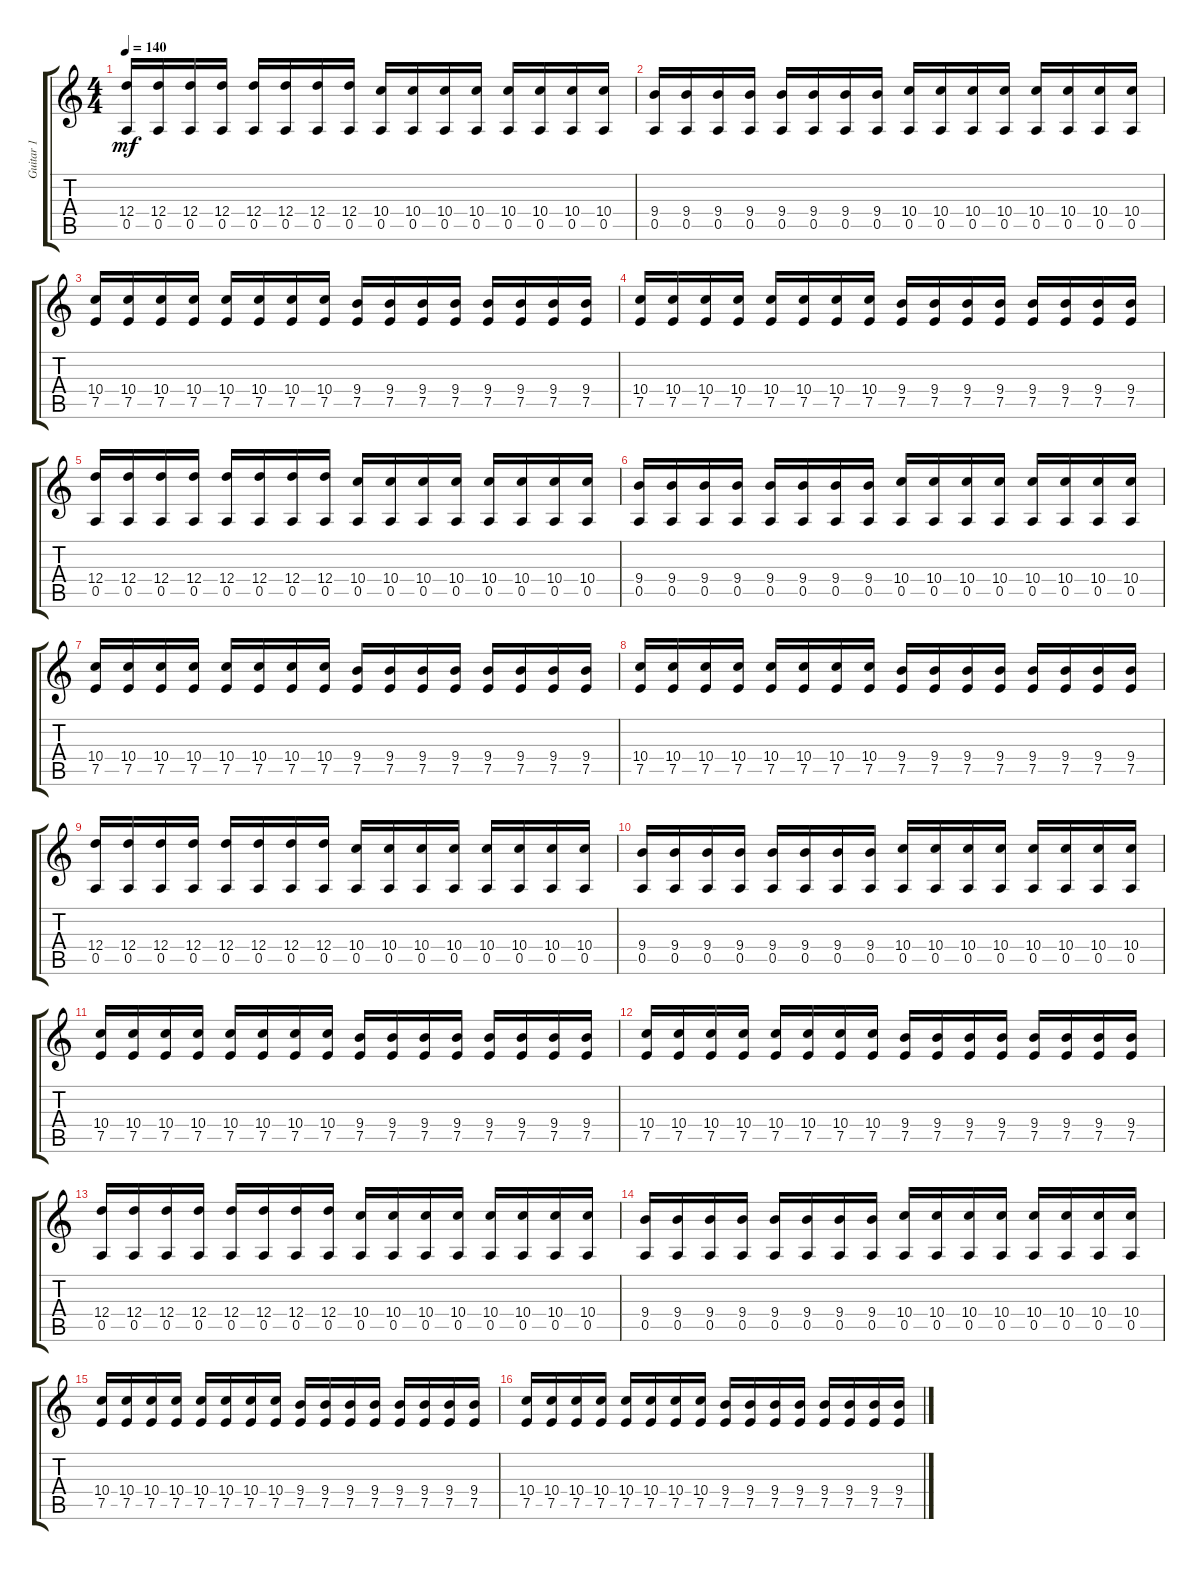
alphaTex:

\track ("Guitar 1" "Guitar 1") {instrument distortionguitar}
\staff {score tabs}
\tuning (E4 B3 G3 D3 A2 E2) {hide}
\ts (4 4)
\tempo 140
\clef g2
\ks c
(12.4 0.5).16{dy mf} (12.4 0.5).16 (12.4 0.5).16 (12.4 0.5).16 (12.4 0.5).16 (12.4 0.5).16 (12.4 0.5).16 (12.4 0.5).16 (10.4 0.5).16 (10.4 0.5).16 (10.4 0.5).16 (10.4 0.5).16 (10.4 0.5).16 (10.4 0.5).16 (10.4 0.5).16 (10.4 0.5).16 |
(9.4 0.5).16 (9.4 0.5).16 (9.4 0.5).16 (9.4 0.5).16 (9.4 0.5).16 (9.4 0.5).16 (9.4 0.5).16 (9.4 0.5).16 (10.4 0.5).16 (10.4 0.5).16 (10.4 0.5).16 (10.4 0.5).16 (10.4 0.5).16 (10.4 0.5).16 (10.4 0.5).16 (10.4 0.5).16 |
(10.4 7.5).16 (10.4 7.5).16 (10.4 7.5).16 (10.4 7.5).16 (10.4 7.5).16 (10.4 7.5).16 (10.4 7.5).16 (10.4 7.5).16 (9.4 7.5).16 (9.4 7.5).16 (9.4 7.5).16 (9.4 7.5).16 (9.4 7.5).16 (9.4 7.5).16 (9.4 7.5).16 (9.4 7.5).16 |
(10.4 7.5).16 (10.4 7.5).16 (10.4 7.5).16 (10.4 7.5).16 (10.4 7.5).16 (10.4 7.5).16 (10.4 7.5).16 (10.4 7.5).16 (9.4 7.5).16 (9.4 7.5).16 (9.4 7.5).16 (9.4 7.5).16 (9.4 7.5).16 (9.4 7.5).16 (9.4 7.5).16 (9.4 7.5).16 |
(12.4 0.5).16 (12.4 0.5).16 (12.4 0.5).16 (12.4 0.5).16 (12.4 0.5).16 (12.4 0.5).16 (12.4 0.5).16 (12.4 0.5).16 (10.4 0.5).16 (10.4 0.5).16 (10.4 0.5).16 (10.4 0.5).16 (10.4 0.5).16 (10.4 0.5).16 (10.4 0.5).16 (10.4 0.5).16 |
(9.4 0.5).16 (9.4 0.5).16 (9.4 0.5).16 (9.4 0.5).16 (9.4 0.5).16 (9.4 0.5).16 (9.4 0.5).16 (9.4 0.5).16 (10.4 0.5).16 (10.4 0.5).16 (10.4 0.5).16 (10.4 0.5).16 (10.4 0.5).16 (10.4 0.5).16 (10.4 0.5).16 (10.4 0.5).16 |
(10.4 7.5).16 (10.4 7.5).16 (10.4 7.5).16 (10.4 7.5).16 (10.4 7.5).16 (10.4 7.5).16 (10.4 7.5).16 (10.4 7.5).16 (9.4 7.5).16 (9.4 7.5).16 (9.4 7.5).16 (9.4 7.5).16 (9.4 7.5).16 (9.4 7.5).16 (9.4 7.5).16 (9.4 7.5).16 |
(10.4 7.5).16 (10.4 7.5).16 (10.4 7.5).16 (10.4 7.5).16 (10.4 7.5).16 (10.4 7.5).16 (10.4 7.5).16 (10.4 7.5).16 (9.4 7.5).16 (9.4 7.5).16 (9.4 7.5).16 (9.4 7.5).16 (9.4 7.5).16 (9.4 7.5).16 (9.4 7.5).16 (9.4 7.5).16 |
(12.4 0.5).16 (12.4 0.5).16 (12.4 0.5).16 (12.4 0.5).16 (12.4 0.5).16 (12.4 0.5).16 (12.4 0.5).16 (12.4 0.5).16 (10.4 0.5).16 (10.4 0.5).16 (10.4 0.5).16 (10.4 0.5).16 (10.4 0.5).16 (10.4 0.5).16 (10.4 0.5).16 (10.4 0.5).16 |
(9.4 0.5).16 (9.4 0.5).16 (9.4 0.5).16 (9.4 0.5).16 (9.4 0.5).16 (9.4 0.5).16 (9.4 0.5).16 (9.4 0.5).16 (10.4 0.5).16 (10.4 0.5).16 (10.4 0.5).16 (10.4 0.5).16 (10.4 0.5).16 (10.4 0.5).16 (10.4 0.5).16 (10.4 0.5).16 |
(10.4 7.5).16 (10.4 7.5).16 (10.4 7.5).16 (10.4 7.5).16 (10.4 7.5).16 (10.4 7.5).16 (10.4 7.5).16 (10.4 7.5).16 (9.4 7.5).16 (9.4 7.5).16 (9.4 7.5).16 (9.4 7.5).16 (9.4 7.5).16 (9.4 7.5).16 (9.4 7.5).16 (9.4 7.5).16 |
(10.4 7.5).16 (10.4 7.5).16 (10.4 7.5).16 (10.4 7.5).16 (10.4 7.5).16 (10.4 7.5).16 (10.4 7.5).16 (10.4 7.5).16 (9.4 7.5).16 (9.4 7.5).16 (9.4 7.5).16 (9.4 7.5).16 (9.4 7.5).16 (9.4 7.5).16 (9.4 7.5).16 (9.4 7.5).16 |
(12.4 0.5).16 (12.4 0.5).16 (12.4 0.5).16 (12.4 0.5).16 (12.4 0.5).16 (12.4 0.5).16 (12.4 0.5).16 (12.4 0.5).16 (10.4 0.5).16 (10.4 0.5).16 (10.4 0.5).16 (10.4 0.5).16 (10.4 0.5).16 (10.4 0.5).16 (10.4 0.5).16 (10.4 0.5).16 |
(9.4 0.5).16 (9.4 0.5).16 (9.4 0.5).16 (9.4 0.5).16 (9.4 0.5).16 (9.4 0.5).16 (9.4 0.5).16 (9.4 0.5).16 (10.4 0.5).16 (10.4 0.5).16 (10.4 0.5).16 (10.4 0.5).16 (10.4 0.5).16 (10.4 0.5).16 (10.4 0.5).16 (10.4 0.5).16 |
(10.4 7.5).16 (10.4 7.5).16 (10.4 7.5).16 (10.4 7.5).16 (10.4 7.5).16 (10.4 7.5).16 (10.4 7.5).16 (10.4 7.5).16 (9.4 7.5).16 (9.4 7.5).16 (9.4 7.5).16 (9.4 7.5).16 (9.4 7.5).16 (9.4 7.5).16 (9.4 7.5).16 (9.4 7.5).16 |
(10.4 7.5).16 (10.4 7.5).16 (10.4 7.5).16 (10.4 7.5).16 (10.4 7.5).16 (10.4 7.5).16 (10.4 7.5).16 (10.4 7.5).16 (9.4 7.5).16 (9.4 7.5).16 (9.4 7.5).16 (9.4 7.5).16 (9.4 7.5).16 (9.4 7.5).16 (9.4 7.5).16 (9.4 7.5).16
